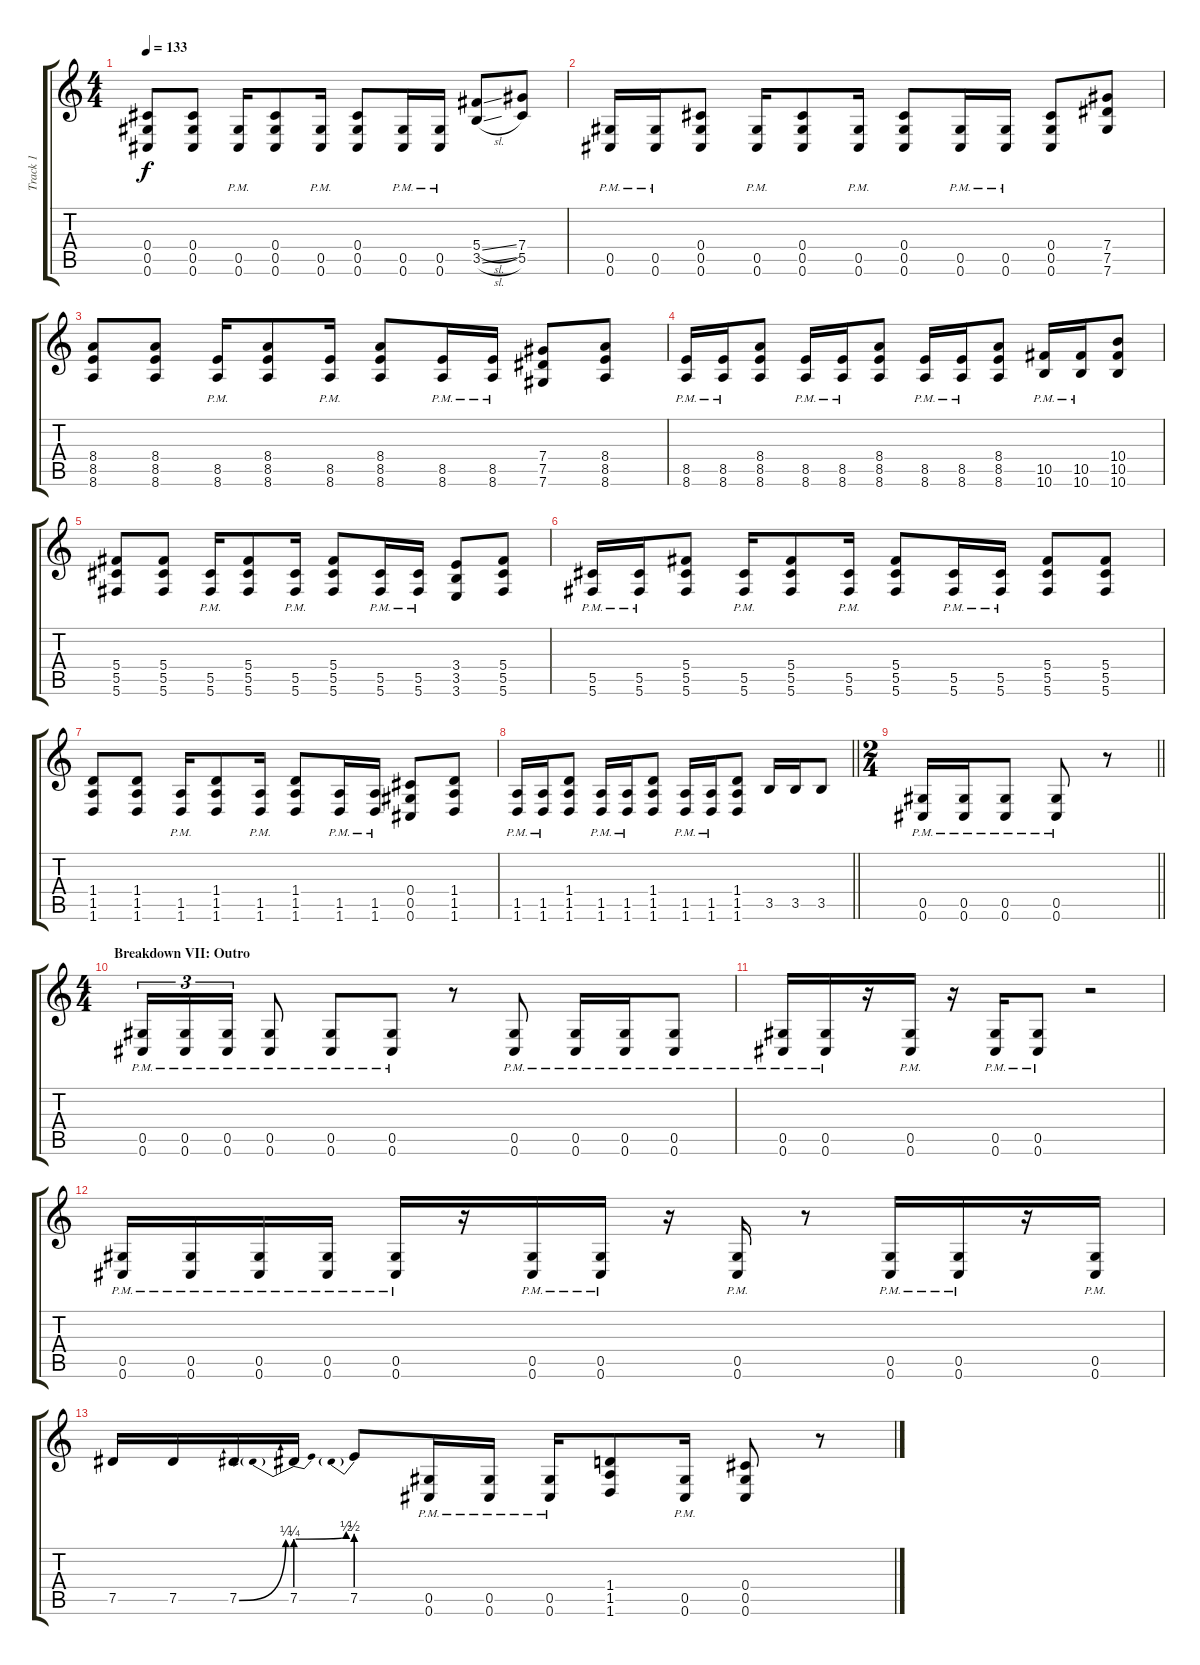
\track ("Track 1" "Track 1") {instrument distortionguitar}
\staff {score tabs}
\tuning (Eb4 Bb3 Gb3 Db3 Ab2 Db2) {hide}
\ts (4 4)
\tempo 133
\clef g2
\ks c
(0.4 0.5 0.6).8{dy f} (0.4 0.5 0.6).8 (0.5{pm} 0.6{pm}).16 (0.4 0.5 0.6).8 (0.5{pm} 0.6{pm}).16 (0.4 0.5 0.6).8 (0.5{pm} 0.6{pm}).16 (0.5{pm} 0.6{pm}).16 (5.4{sl} 3.5{sl}).8 (7.4 5.5).8 |
(0.5{pm} 0.6{pm}).16 (0.5{pm} 0.6{pm}).16 (0.4 0.5 0.6).8 (0.5{pm} 0.6{pm}).16 (0.4 0.5 0.6).8 (0.5{pm} 0.6{pm}).16 (0.4 0.5 0.6).8 (0.5{pm} 0.6{pm}).16 (0.5{pm} 0.6{pm}).16 (0.4 0.5 0.6).8 (7.4 7.5 7.6).8 |
(8.4 8.5 8.6).8 (8.4 8.5 8.6).8 (8.5{pm} 8.6{pm}).16 (8.4 8.5 8.6).8 (8.5{pm} 8.6{pm}).16 (8.4 8.5 8.6).8 (8.5{pm} 8.6{pm}).16 (8.5{pm} 8.6{pm}).16 (7.4 7.5 7.6).8 (8.4 8.5 8.6).8 |
(8.5{pm} 8.6{pm}).16 (8.5{pm} 8.6{pm}).16 (8.4 8.5 8.6).8 (8.5{pm} 8.6{pm}).16 (8.5{pm} 8.6{pm}).16 (8.4 8.5 8.6).8 (8.5{pm} 8.6{pm}).16 (8.5{pm} 8.6{pm}).16 (8.4 8.5 8.6).8 (10.5{pm} 10.6{pm}).16 (10.5{pm} 10.6{pm}).16 (10.4 10.5 10.6).8 |
(5.4 5.5 5.6).8 (5.4 5.5 5.6).8 (5.5{pm} 5.6{pm}).16 (5.4 5.5 5.6).8 (5.5{pm} 5.6{pm}).16 (5.4 5.5 5.6).8 (5.5{pm} 5.6{pm}).16 (5.5{pm} 5.6{pm}).16 (3.4 3.5 3.6).8 (5.4 5.5 5.6).8 |
(5.5{pm} 5.6{pm}).16 (5.5{pm} 5.6{pm}).16 (5.4 5.5 5.6).8 (5.5{pm} 5.6{pm}).16 (5.4 5.5 5.6).8 (5.5{pm} 5.6{pm}).16 (5.4 5.5 5.6).8 (5.5{pm} 5.6{pm}).16 (5.5{pm} 5.6{pm}).16 (5.4 5.5 5.6).8 (5.4 5.5 5.6).8 |
(1.4 1.5 1.6).8 (1.4 1.5 1.6).8 (1.5{pm} 1.6{pm}).16 (1.4 1.5 1.6).8 (1.5{pm} 1.6{pm}).16 (1.4 1.5 1.6).8 (1.5{pm} 1.6{pm}).16 (1.5{pm} 1.6{pm}).16 (0.4 0.5 0.6).8 (1.4 1.5 1.6).8 |
\barLineRight lightlight
(1.5{pm} 1.6{pm}).16 (1.5{pm} 1.6{pm}).16 (1.4 1.5 1.6).8 (1.5{pm} 1.6{pm}).16 (1.5{pm} 1.6{pm}).16 (1.4 1.5 1.6).8 (1.5{pm} 1.6{pm}).16 (1.5{pm} 1.6{pm}).16 (1.4 1.5 1.6).8 3.5.16 3.5.16 3.5.8 |
\ts (2 4)
\section ("" "")
\barLineRight lightlight
(0.5{pm} 0.6{pm}).16 (0.5{pm} 0.6{pm}).16 (0.5{pm} 0.6{pm}).8 (0.5{pm} 0.6{pm}).8 r.8 |
\ts (4 4)
\section ("" "Breakdown VII: Outro")
(0.5{pm} 0.6{pm}).16{tu (3 2)} (0.5{pm} 0.6{pm}).16{tu (3 2)} (0.5{pm} 0.6{pm}).16{tu (3 2)} (0.5{pm} 0.6{pm}).8 (0.5{pm} 0.6{pm}).8 (0.5{pm} 0.6{pm}).8 r.8 (0.5{pm} 0.6{pm}).8 (0.5{pm} 0.6{pm}).16 (0.5{pm} 0.6{pm}).16 (0.5{pm} 0.6{pm}).8 |
(0.5{pm} 0.6{pm}).16 (0.5{pm} 0.6{pm}).16 r.16 (0.5{pm} 0.6{pm}).16 r.16 (0.5{pm} 0.6{pm}).16 (0.5{pm} 0.6{pm}).8 r.2 |
(0.5{pm} 0.6{pm}).16 (0.5{pm} 0.6{pm}).16 (0.5{pm} 0.6{pm}).16 (0.5{pm} 0.6{pm}).16 (0.5{pm} 0.6{pm}).16 r.16 (0.5{pm} 0.6{pm}).16 (0.5{pm} 0.6{pm}).16 r.16 (0.5{pm} 0.6{pm}).16 r.8 (0.5{pm} 0.6{pm}).16 (0.5{pm} 0.6{pm}).16 r.16 (0.5{pm} 0.6{pm}).16 |
7.5.16 7.5.16 7.5{be (bend 0 0 60 1)}.16 7.5{be (prebendbend 0 1 60 2)}.16 7.5{be (prebend 0 2 60 2)}.8 (0.5{pm} 0.6{pm}).16 (0.5{pm} 0.6{pm}).16 (0.5{pm} 0.6{pm}).16 (1.4 1.5 1.6).8 (0.5{pm} 0.6{pm}).16 (0.4 0.5 0.6).8 r.8
